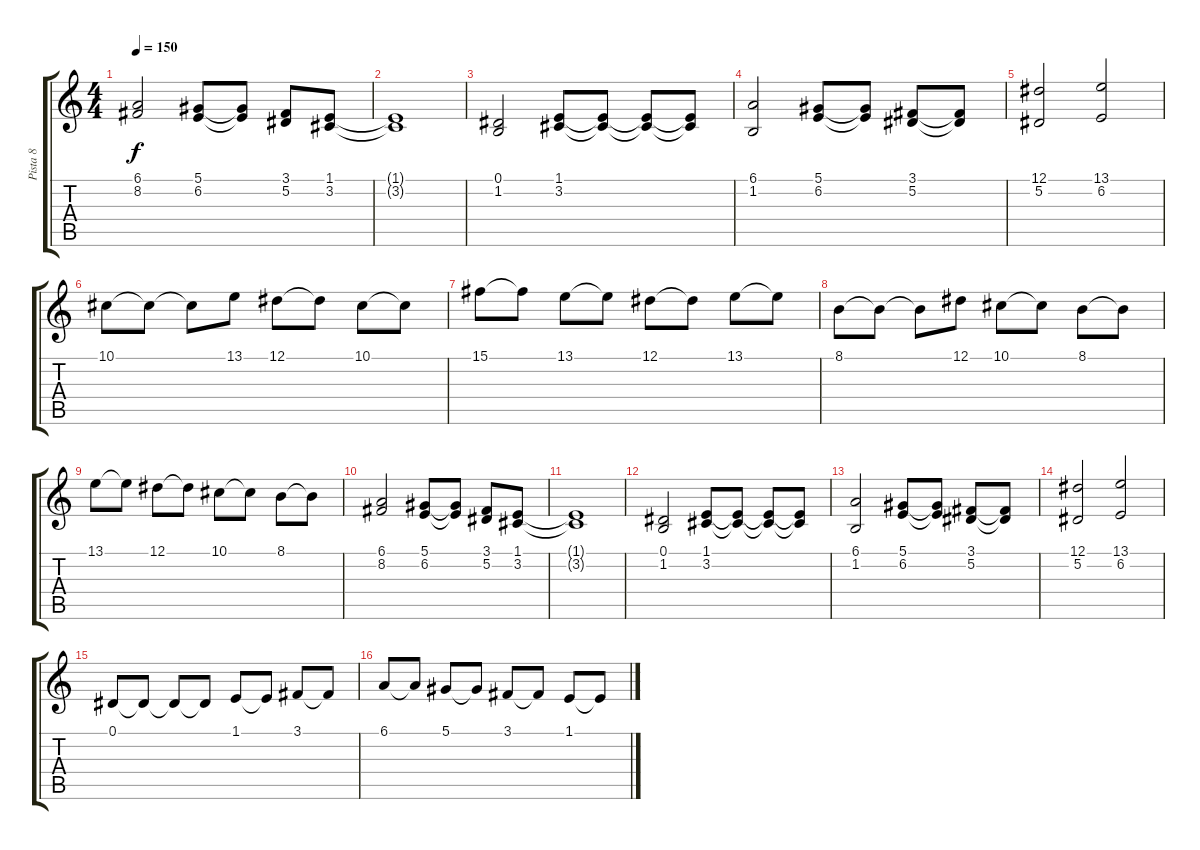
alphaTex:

\track ("Pista 8" "Pista 8") {instrument lead6voice}
\staff {score tabs}
\tuning (Eb4 Bb3 Gb3 Db3 Ab2 Eb2) {hide}
\ts (4 4)
\tempo 150
\clef g2
\ks c
(6.1 8.2).2{dy f} (5.1 6.2).8 (5.1{t} 6.2{t}).8 (3.1 5.2).8 (1.1 3.2).8 |
(1.1{t} 3.2{t}).1 |
(0.1 1.2).2 (1.1 3.2).8 (1.1{t} 3.2{t}).8 (1.1{t} 3.2{t}).8 (1.1{t} 3.2{t}).8 |
(6.1 1.2).2 (5.1 6.2).8 (5.1{t} 6.2{t}).8 (3.1 5.2).8 (3.1{t} 5.2{t}).8 |
(12.1 5.2).2 (13.1 6.2).2 |
10.1.8 10.1{t}.8 10.1{t}.8 13.1.8 12.1.8 12.1{t}.8 10.1.8 10.1{t}.8 |
15.1.8 15.1{t}.8 13.1.8 13.1{t}.8 12.1.8 12.1{t}.8 13.1.8 13.1{t}.8 |
8.1.8 8.1{t}.8 8.1{t}.8 12.1.8 10.1.8 10.1{t}.8 8.1.8 8.1{t}.8 |
13.1.8 13.1{t}.8 12.1.8 12.1{t}.8 10.1.8 10.1{t}.8 8.1.8 8.1{t}.8 |
(6.1 8.2).2 (5.1 6.2).8 (5.1{t} 6.2{t}).8 (3.1 5.2).8 (1.1 3.2).8 |
(1.1{t} 3.2{t}).1 |
(0.1 1.2).2 (1.1 3.2).8 (1.1{t} 3.2{t}).8 (1.1{t} 3.2{t}).8 (1.1{t} 3.2{t}).8 |
(6.1 1.2).2 (5.1 6.2).8 (5.1{t} 6.2{t}).8 (3.1 5.2).8 (3.1{t} 5.2{t}).8 |
(12.1 5.2).2 (13.1 6.2).2 |
0.1.8 0.1{t}.8 0.1{t}.8 0.1{t}.8 1.1.8 1.1{t}.8 3.1.8 3.1{t}.8 |
6.1.8 6.1{t}.8 5.1.8 5.1{t}.8 3.1.8 3.1{t}.8 1.1.8 1.1{t}.8
